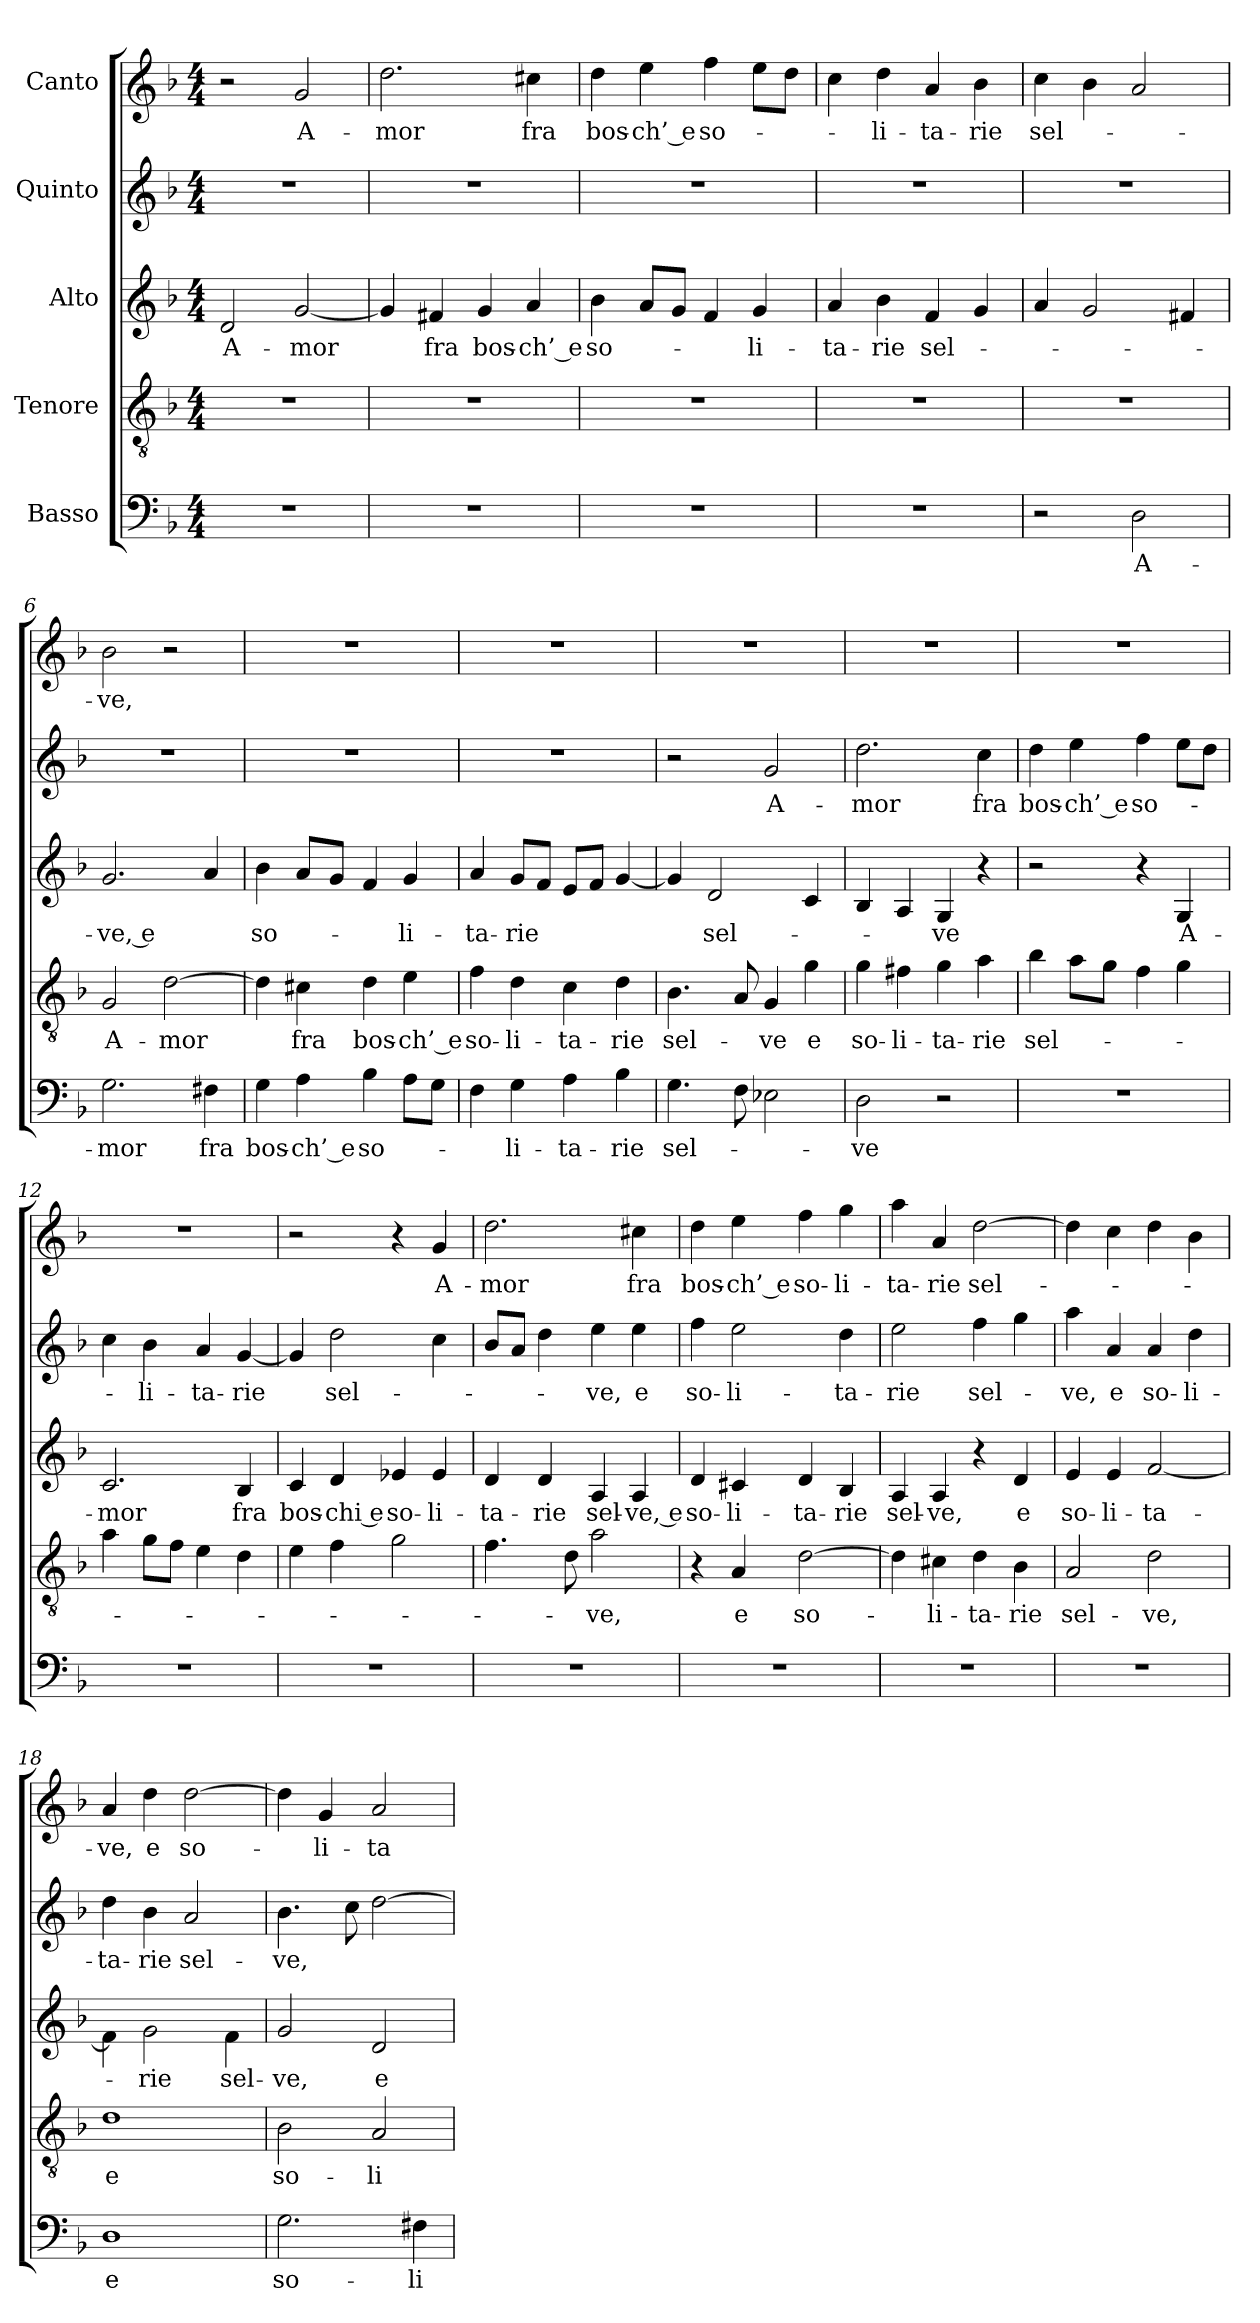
**kern	**text	**kern	**text	**kern	**text	**kern	**text	**kern	**text
*part5	*part5	*part4	*part4	*part3	*part3	*part2	*part2	*part1	*part1
*staff5	*staff5	*staff4	*staff4	*staff3	*staff3	*staff2	*staff2	*staff1	*staff1
*I"Basso	*	*I"Tenore	*	*I"Alto	*	*I"Quinto	*	*I"Canto	*
*clefF4	*	*clefGv2	*	*clefG2	*	*clefG2	*	*clefG2	*
*	*	*ITrd7c12	*	*	*	*	*	*	*
*k[b-]	*	*k[b-]	*	*k[b-]	*	*k[b-]	*	*k[b-]	*
*F:	*	*F:	*	*F:	*	*F:	*	*F:	*
*M4/4	*	*M4/4	*	*M4/4	*	*M4/4	*	*M4/4	*
=1	=1	=1	=1	=1	=1	=1	=1	=1	=1
1r	.	1r	.	2d/	A-	1r	.	2r	.
.	.	.	.	[2g/	-mor	.	.	2g/	A-
=2	=2	=2	=2	=2	=2	=2	=2	=2	=2
1r	.	1r	.	4g/]	.	1r	.	2.dd\	-mor
.	.	.	.	4f#X/	fra	.	.	.	.
.	.	.	.	4g/	bos-	.	.	.	.
.	.	.	.	4a/	-ch’ e	.	.	4cc#X\	fra
=3	=3	=3	=3	=3	=3	=3	=3	=3	=3
1r	.	1r	.	4b-\	so-	1r	.	4dd\	bos-
.	.	.	.	8a/L	.	.	.	4ee\	-ch’ e
.	.	.	.	8g/J	.	.	.	.	.
.	.	.	.	4f/	.	.	.	4ff\	so-
.	.	.	.	4g/	-li-	.	.	8ee\L	.
.	.	.	.	.	.	.	.	8dd\J	.
=4	=4	=4	=4	=4	=4	=4	=4	=4	=4
1r	.	1r	.	4a/	-ta-	1r	.	4cc\	.
.	.	.	.	4b-\	-rie	.	.	4dd\	-li-
.	.	.	.	4f/	sel-	.	.	4a/	-ta-
.	.	.	.	4g/	.	.	.	4b-\	-rie
!!LO:LB:g=z
=5	=5	=5	=5	=5	=5	=5	=5	=5	=5
2r	.	1r	.	4a/	.	1r	.	4cc\	sel-
.	.	.	.	2g/	.	.	.	4b-\	.
2D\	A-	.	.	.	.	.	.	2a/	.
.	.	.	.	4f#X/	.	.	.	.	.
=6	=6	=6	=6	=6	=6	=6	=6	=6	=6
2.G\	-mor	2GG/	A-	2.g/	-ve, e	1r	.	2b-\	-ve,
.	.	[2D\	-mor	.	.	.	.	2r	.
4F#X\	fra	.	.	4a/	.	.	.	.	.
=7	=7	=7	=7	=7	=7	=7	=7	=7	=7
4G\	bos-	4D\]	.	4b-\	so-	1r	.	1r	.
4A\	-ch’ e	4C#X\	fra	8a/L	.	.	.	.	.
.	.	.	.	8g/J	.	.	.	.	.
4B-\	so-	4D\	bos-	4f/	.	.	.	.	.
8A\L	.	4E\	-ch’ e	4g/	-li-	.	.	.	.
8G\J	.	.	.	.	.	.	.	.	.
=8	=8	=8	=8	=8	=8	=8	=8	=8	=8
4F\	.	4F\	so-	4a/	-ta-	1r	.	1r	.
4G\	-li-	4D\	-li-	8g/L	-rie	.	.	.	.
.	.	.	.	8f/J	.	.	.	.	.
4A\	-ta-	4C\	-ta-	8e/L	.	.	.	.	.
.	.	.	.	8f/J	.	.	.	.	.
4B-\	-rie	4D\	-rie	[4g/	.	.	.	.	.
=9	=9	=9	=9	=9	=9	=9	=9	=9	=9
4.G\	sel-	4.BB-\	sel-	4g/]	.	2r	.	1r	.
.	.	.	.	2d/	sel-	.	.	.	.
8F\	.	8AA/	.	.	.	.	.	.	.
2E-X\	.	4GG/	-ve	.	.	2g/	A-	.	.
.	.	4G\	e	4c/	.	.	.	.	.
!!LO:LB:g=z
=10	=10	=10	=10	=10	=10	=10	=10	=10	=10
2D\	-ve	4G\	so-	4B-/	.	2.dd\	-mor	1r	.
.	.	4F#X\	-li-	4A/	.	.	.	.	.
2r	.	4G\	-ta-	4G/	-ve	.	.	.	.
.	.	4A\	-rie	4r	.	4cc\	fra	.	.
=11	=11	=11	=11	=11	=11	=11	=11	=11	=11
1r	.	4B-\	sel-	2r	.	4dd\	bos-	1r	.
.	.	8A\L	.	.	.	4ee\	-ch’ e	.	.
.	.	8G\J	.	.	.	.	.	.	.
.	.	4F\	.	4r	.	4ff\	so-	.	.
.	.	4G\	.	4G/	A-	8ee\L	.	.	.
.	.	.	.	.	.	8dd\J	.	.	.
=12	=12	=12	=12	=12	=12	=12	=12	=12	=12
1r	.	4A\	.	2.c/	-mor	4cc\	.	1r	.
.	.	8G\L	.	.	.	4b-\	-li-	.	.
.	.	8F\J	.	.	.	.	.	.	.
.	.	4E\	.	.	.	4a/	-ta-	.	.
.	.	4D\	.	4B-/	fra	[4g/	-rie	.	.
=13	=13	=13	=13	=13	=13	=13	=13	=13	=13
1r	.	4E\	.	4c/	bos-	4g/]	.	2r	.
.	.	4F\	.	4d/	-chi e	2dd\	sel-	.	.
.	.	2G\	.	4e-X/	so-	.	.	4r	.
.	.	.	.	4e-/	-li-	4cc\	.	4g/	A-
=14	=14	=14	=14	=14	=14	=14	=14	=14	=14
1r	.	4.F\	.	4d/	-ta-	8b-/L	.	2.dd\	-mor
.	.	.	.	.	.	8a/J	.	.	.
.	.	.	.	4d/	-rie	4dd\	.	.	.
.	.	8D\	.	.	.	.	.	.	.
.	.	2A\	-ve,	4A/	sel-	4ee\	-ve,	.	.
.	.	.	.	4A/	-ve, e	4ee\	e	4cc#X\	fra
!!LO:PB:g=z
=15	=15	=15	=15	=15	=15	=15	=15	=15	=15
1r	.	4r	.	4d/	so-	4ff\	so-	4dd\	bos-
.	.	4AA/	e	4c#X/	-li-	2ee\	-li-	4ee\	-ch’ e
.	.	[2D\	so-	4d/	-ta-	.	.	4ff\	so-
.	.	.	.	4B-/	-rie	4dd\	-ta-	4gg\	-li-
=16	=16	=16	=16	=16	=16	=16	=16	=16	=16
1r	.	4D\]	.	4A/	sel-	2ee\	-rie	4aa\	-ta-
.	.	4C#X\	-li-	4A/	-ve,	.	.	4a/	-rie
.	.	4D\	-ta-	4r	.	4ff\	sel-	[2dd\	sel-
.	.	4BB-\	-rie	4d/	e	4gg\	.	.	.
=17	=17	=17	=17	=17	=17	=17	=17	=17	=17
1r	.	2AA/	sel-	4e/	so-	4aa\	-ve,	4dd\]	.
.	.	.	.	4e/	-li-	4a/	e	4cc\	.
.	.	2D\	-ve,	[2f/	-ta-	4a/	so-	4dd\	.
.	.	.	.	.	.	4dd\	-li-	4b-\	.
=18	=18	=18	=18	=18	=18	=18	=18	=18	=18
1D\	e	1D\	e	4f\]	.	4dd\	-ta-	4a/	-ve,
.	.	.	.	2g\	-rie	4b-\	-rie	4dd\	e
.	.	.	.	.	.	2a/	sel-	[2dd\	so-
.	.	.	.	4f\	sel-	.	.	.	.
=19	=19	=19	=19	=19	=19	=19	=19	=19	=19
2.G\	so-	2BB-\	so-	2g/	-ve,	4.b-\	-ve,	4dd\]	.
.	.	.	.	.	.	.	.	4g/	-li-
.	.	.	.	.	.	8cc\	.	.	.
.	.	2AA/	-li-	2d/	e	[2dd\	.	2a/	-ta-
4F#X\	-li-	.	.	.	.	.	.	.	.
=	=	=	=	=	=	=	=	=	=
*-	*-	*-	*-	*-	*-	*-	*-	*-	*-
